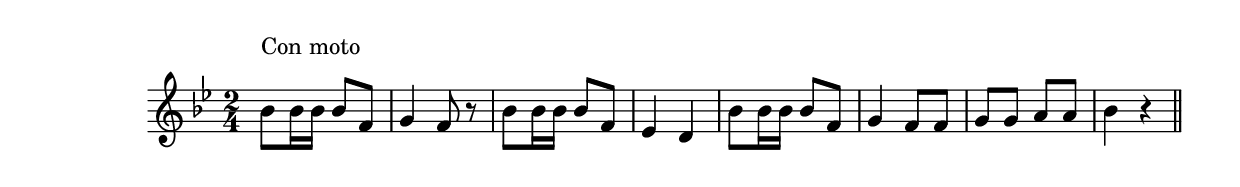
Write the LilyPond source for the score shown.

\version "2.19.49"
%{\header {
  title = "En Revenant d'Auvergne (France)"
  composer = "anonymous"
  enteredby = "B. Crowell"
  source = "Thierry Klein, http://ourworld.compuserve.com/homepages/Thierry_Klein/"
}%}
\score{{\key bes \major
\time 2/4
%{\tempo 8=110
%}\relative c'' {
  bes8^\markup{\column { "Con moto" " " }} bes16 bes bes8 f | g4 f8 r | bes8 bes16 bes bes8 f |
  es4 d | bes'8 bes16 bes bes8 f8 | g4 f8 f | g8 g a a |
  bes4 r 
  \bar "||"
}

}}